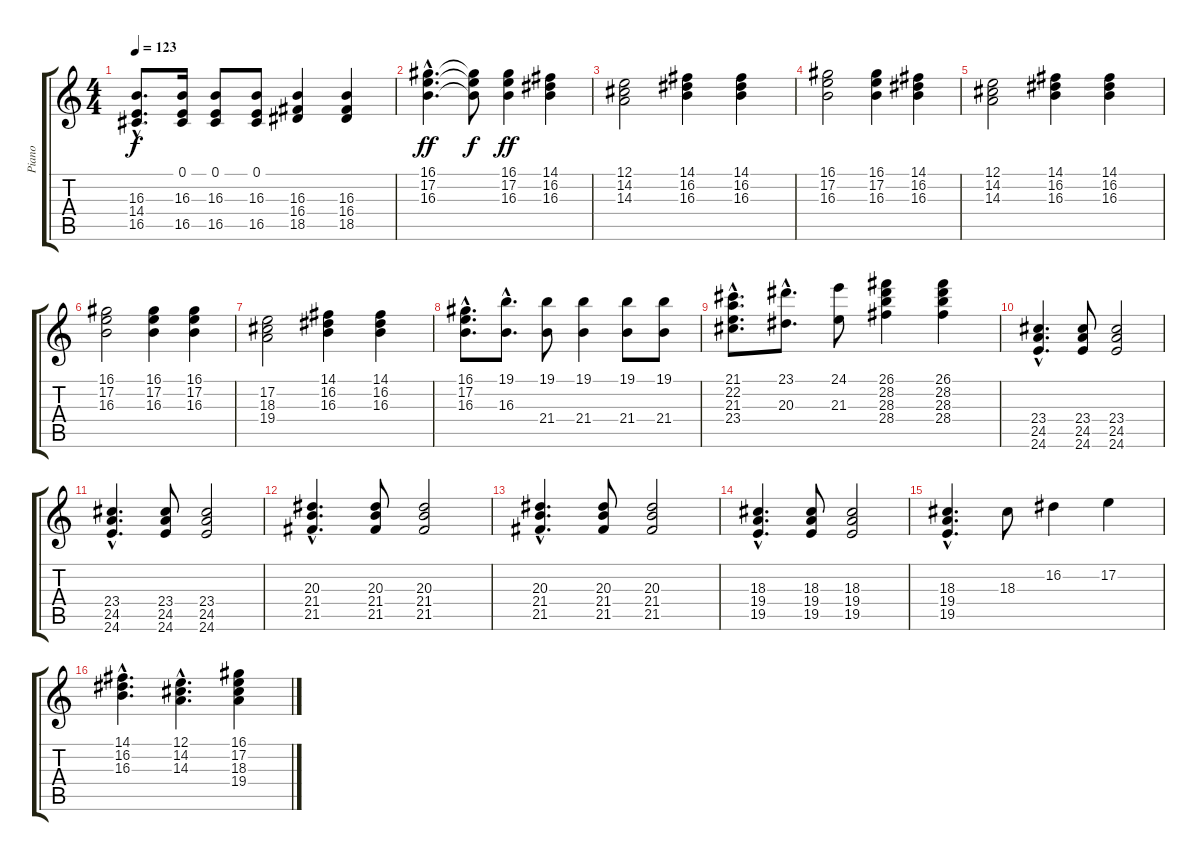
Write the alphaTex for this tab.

\track ("Piano" "Piano") {instrument acousticgrandpiano}
\staff {score tabs}
\tuning (E4 B3 G3 D3 A2 E2) {hide}
\ts (4 4)
\tempo 123
\clef g2
\ks c
(16.3{hac} 14.4{hac} 16.5{hac}).8{d dy f} (0.1 16.3 16.5).16 (0.1 16.3 16.5).8 (0.1 16.3 16.5).8 (16.3 16.4 18.5).4 (16.3 16.4 18.5).4 |
(16.1{hac} 17.2{hac} 16.3{hac}).4{d dy ff} (16.1{t} 17.2{t} 16.3{t}).8{dy f} (16.1 17.2 16.3).4{dy ff} (14.1 16.2 16.3).4 |
(12.1 14.2 14.3).2 (14.1 16.2 16.3).4 (14.1 16.2 16.3).4 |
(16.1 17.2 16.3).2 (16.1 17.2 16.3).4 (14.1 16.2 16.3).4 |
(12.1 14.2 14.3).2 (14.1 16.2 16.3).4 (14.1 16.2 16.3).4 |
(16.1 17.2 16.3).2 (16.1 17.2 16.3).4 (16.1 17.2 16.3).4 |
(17.2 18.3 19.4).2 (14.1 16.2 16.3).4 (14.1 16.2 16.3).4 |
(16.1{hac} 17.2{hac} 16.3{hac}).8{d} (19.1{hac} 16.3{hac}).8{d} (19.1 21.4).8 (19.1 21.4).4 (19.1 21.4).8 (19.1 21.4).8 |
(21.1{hac} 22.2{hac} 21.3{hac} 23.4{hac}).8{d} (23.1{hac} 20.3{hac}).8{d} (24.1 21.3).8 (26.1 28.2 28.3 28.4).4 (26.1 28.2 28.3 28.4).4 |
(23.4{hac} 24.5{hac} 24.6{hac}).4{d} (23.4 24.5 24.6).8 (23.4 24.5 24.6).2 |
(23.4{hac} 24.5{hac} 24.6{hac}).4{d} (23.4 24.5 24.6).8 (23.4 24.5 24.6).2 |
(20.3{hac} 21.4{hac} 21.5{hac}).4{d} (20.3 21.4 21.5).8 (20.3 21.4 21.5).2 |
(20.3{hac} 21.4{hac} 21.5{hac}).4{d} (20.3 21.4 21.5).8 (20.3 21.4 21.5).2 |
(18.3{hac} 19.4{hac} 19.5{hac}).4{d} (18.3 19.4 19.5).8 (18.3 19.4 19.5).2 |
(18.3{hac} 19.4{hac} 19.5{hac}).4{d} 18.3.8 16.2.4 17.2.4 |
(14.1{hac} 16.2{hac} 16.3{hac}).4{d} (12.1{hac} 14.2{hac} 14.3{hac}).4{d} (16.1 17.2 18.3 19.4).4
